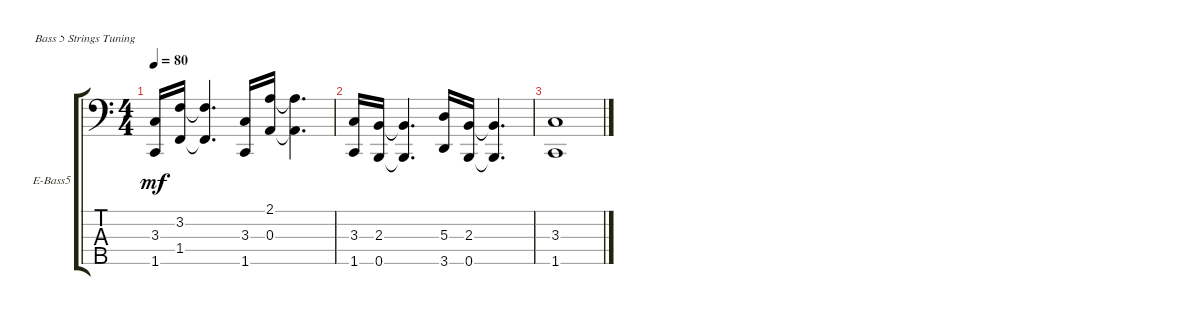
\defaultSystemsLayout 4
\bracketExtendMode groupsimilarinstruments
\firstSystemTrackNameOrientation horizontal
\otherSystemsTrackNameOrientation horizontal
\track ("Bass" "E-Bass5") {instrument electricbassfinger}
\staff {score tabs}
\tuning (G2 D2 A1 E1 B0)
\ts (4 4)
\tempo 80
\clef f4
\scale
0.333333
\ks c
(1.5 3.3).16{dy mf} (1.4 3.2).16 (1.4{t} 3.2{t}).4{d} (1.5 3.3).16 (0.3 2.1).16 (0.3{t} 2.1{t}).4{d} |
(1.5 3.3).16 (0.5 2.3).16 (0.5{t} 2.3{t}).4{d} (3.5 5.3).16 (0.5 2.3).16 (0.5{t} 2.3{t}).4{d} |
(1.5 3.3).1
